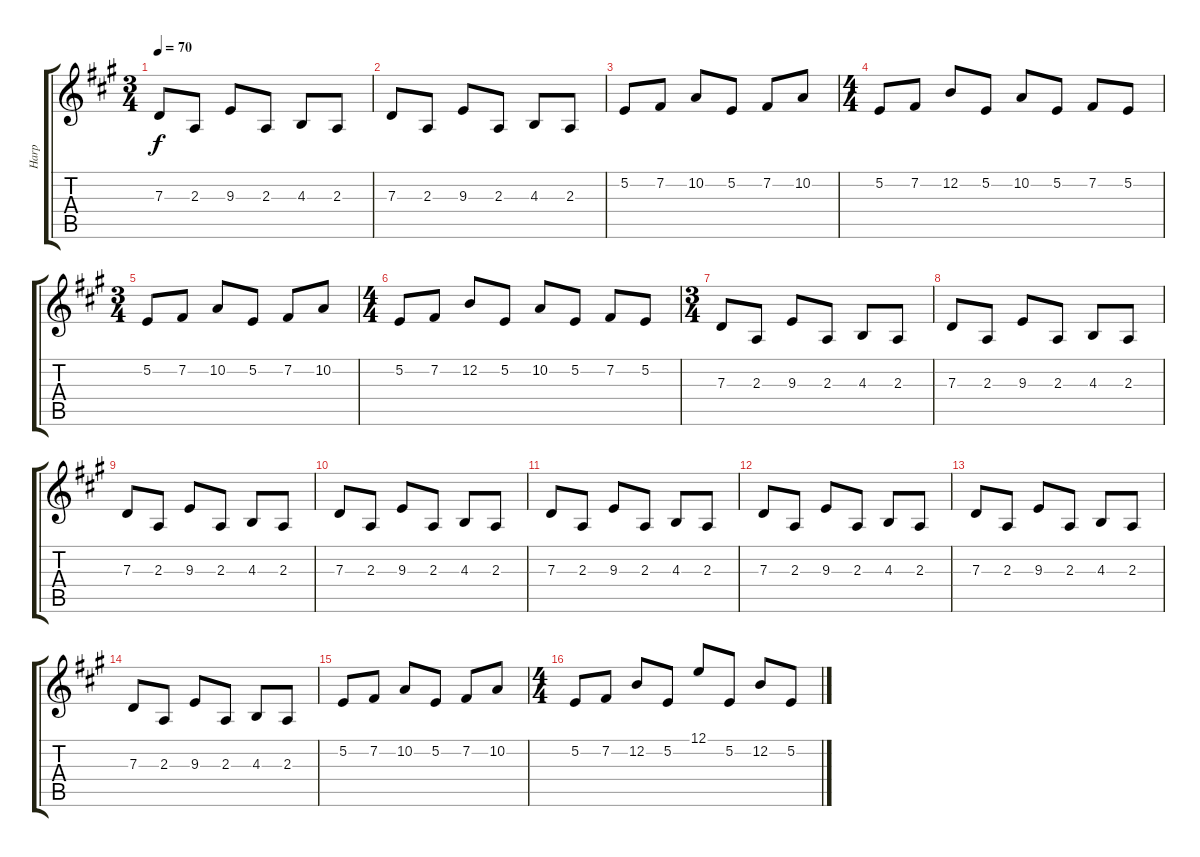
\track ("Harp" "Harp") {instrument orchestralharp}
\staff {score tabs}
\tuning (E4 B3 G3 D3 A2 E2) {hide}
\ts (3 4)
\tempo 70
\clef g2
\ks a
7.3.8{dy f} 2.3.8 9.3.8 2.3.8 4.3.8 2.3.8 |
7.3.8 2.3.8 9.3.8 2.3.8 4.3.8 2.3.8 |
5.2.8 7.2.8 10.2.8 5.2.8 7.2.8 10.2.8 |
\ts (4 4)
5.2.8 7.2.8 12.2.8 5.2.8 10.2.8 5.2.8 7.2.8 5.2.8 |
\ts (3 4)
5.2.8 7.2.8 10.2.8 5.2.8 7.2.8 10.2.8 |
\ts (4 4)
5.2.8 7.2.8 12.2.8 5.2.8 10.2.8 5.2.8 7.2.8 5.2.8 |
\ts (3 4)
7.3.8 2.3.8 9.3.8 2.3.8 4.3.8 2.3.8 |
7.3.8 2.3.8 9.3.8 2.3.8 4.3.8 2.3.8 |
7.3.8 2.3.8 9.3.8 2.3.8 4.3.8 2.3.8 |
7.3.8 2.3.8 9.3.8 2.3.8 4.3.8 2.3.8 |
7.3.8 2.3.8 9.3.8 2.3.8 4.3.8 2.3.8 |
7.3.8 2.3.8 9.3.8 2.3.8 4.3.8 2.3.8 |
7.3.8 2.3.8 9.3.8 2.3.8 4.3.8 2.3.8 |
7.3.8 2.3.8 9.3.8 2.3.8 4.3.8 2.3.8 |
5.2.8 7.2.8 10.2.8 5.2.8 7.2.8 10.2.8 |
\ts (4 4)
5.2.8 7.2.8 12.2.8 5.2.8 12.1.8 5.2.8 12.2.8 5.2.8
